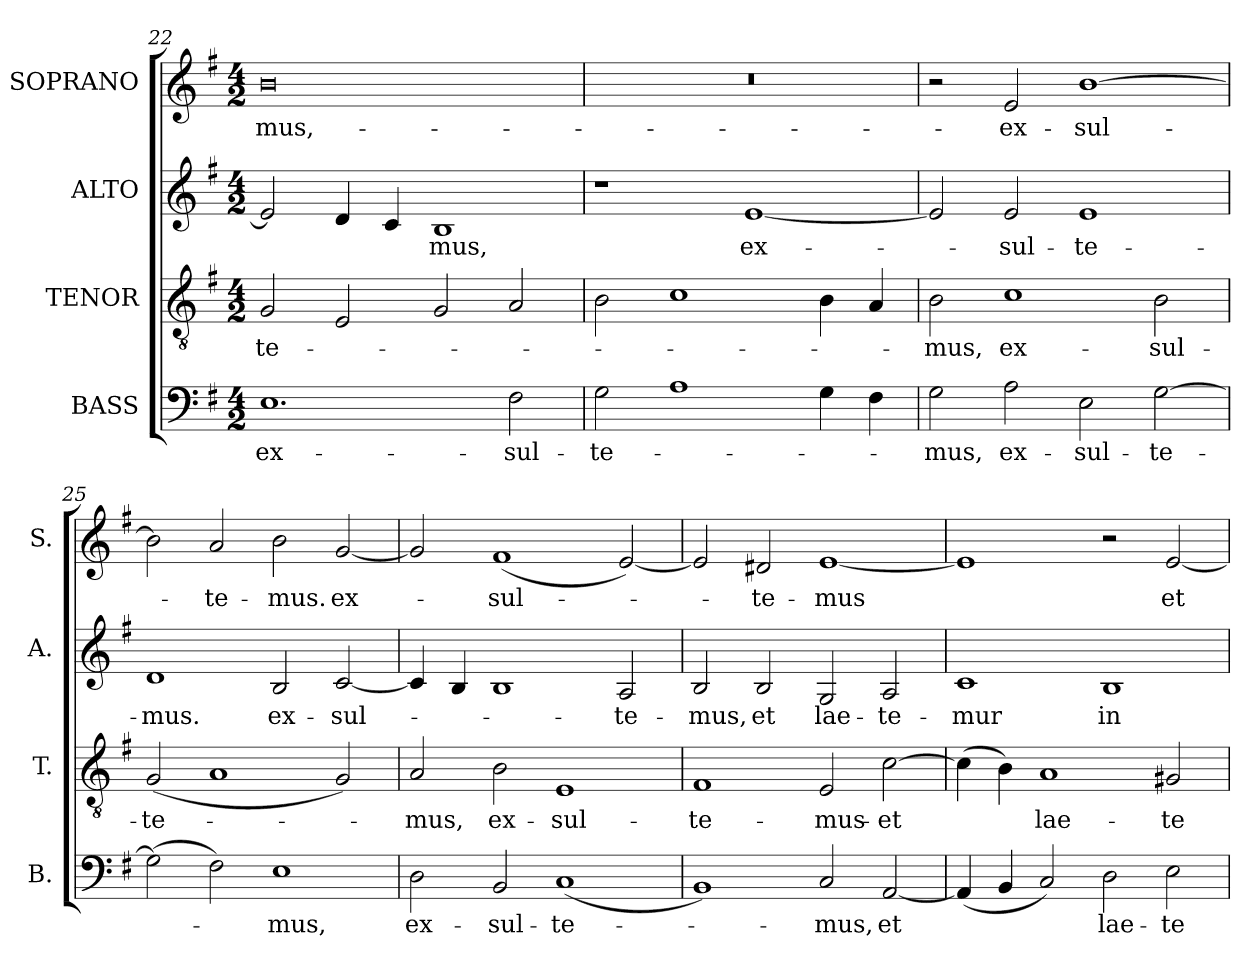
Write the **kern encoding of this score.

**kern	**text	**kern	**text	**kern	**text	**kern	**text
*part4	*part4	*part3	*part3	*part2	*part2	*part1	*part1
*staff4	*staff4	*staff3	*staff3	*staff2	*staff2	*staff1	*staff1
*I"BASS	*	*I"TENOR	*	*I"ALTO	*	*I"SOPRANO	*
*I'B.	*	*I'T.	*	*I'A.	*	*I'S.	*
!!LO:PB:g=z
*clefF4	*	*clefGv2	*	*clefG2	*	*clefG2	*
*	*	*ITrd7c12	*	*	*	*	*
*k[f#]	*	*k[f#]	*	*k[f#]	*	*k[f#]	*
*G:	*	*G:	*	*G:	*	*G:	*
*M4/2	*	*M4/2	*	*M4/2	*	*M4/2	*
=22	=22	=22	=22	=22	=22	=22	=22
!	!LO:LY:b:color=#000000	!	!	!	!	!	!
!	!	!	!LO:LY:b:color=#000000	!	!	!	!
!	!	!	!	!	!	!	!LO:LY:b:color=#000000
1.Ei	ex-	2GGi/	-te-	2ei/]	.	0bi	-mus,-
.	.	2EEi/	.	4di/	.	.	.
.	.	.	.	4ci/	.	.	.
!	!	!	!	!	!LO:LY:b:color=#000000	!	!
.	.	2GGi/	.	1Bi	-mus,	.	.
!	!LO:LY:b:color=#000000	!	!	!	!	!	!
2F#i\	-sul-	2AAi/	.	.	.	.	.
=23	=23	=23	=23	=23	=23	=23	=23
!	!LO:LY:b:color=#000000	!	!	!	!	!LO:N:vis=1	!
2Gi\	-te-	2BBi\	.	1r	.	0r	.
1Ai	.	1Ci	.	.	.	.	.
!	!	!	!	!	!LO:LY:b:color=#000000	!	!
.	.	.	.	[1ei	ex-	.	.
4Gi\	.	4BBi\	.	.	.	.	.
4F#i\	.	4AAi/	.	.	.	.	.
=24	=24	=24	=24	=24	=24	=24	=24
!	!LO:LY:b:color=#000000	!	!	!	!	!	!
!	!	!	!LO:LY:b:color=#000000	!	!	!	!
2Gi\	-mus,	2BBi\	-mus,	2ei/]	.	2r	.
!	!LO:LY:b:color=#000000	!	!	!	!	!	!
!	!	!	!LO:LY:b:color=#000000	!	!	!	!
!	!	!	!	!	!LO:LY:b:color=#000000	!	!
!	!	!	!	!	!	!	!LO:LY:b:color=#000000
2Ai\	ex-	1Ci	ex-	2ei/	-sul-	2ei/	-ex-
!	!LO:LY:b:color=#000000	!	!	!	!	!	!
!	!	!	!	!	!LO:LY:b:color=#000000	!	!
!	!	!	!	!	!	!	!LO:LY:b:color=#000000
2Ei\	-sul-	.	.	1ei	-te-	[1bi	-sul-
!	!LO:LY:b:color=#000000	!	!	!	!	!	!
!	!	!	!LO:LY:b:color=#000000	!	!	!	!
[2Gi\	-te-	2BBi\	-sul-	.	.	.	.
=25	=25	=25	=25	=25	=25	=25	=25
!	!	!	!LO:LY:b:color=#000000	!	!	!	!
!	!	!	!	!	!LO:LY:b:color=#000000	!	!
(2Gi\]	.	(2GGi/	-te-	1di	-mus.	2bi\]	.
!	!	!	!	!	!	!	!LO:LY:b:color=#000000
2F#i\)	.	1AAi	.	.	.	2ai/	-te-
!	!LO:LY:b:color=#000000	!	!	!	!	!	!
!	!	!	!	!	!LO:LY:b:color=#000000	!	!
!	!	!	!	!	!	!	!LO:LY:b:color=#000000
1Ei	-mus,	.	.	2Bi/	ex-	2bi\	-mus.
!	!	!	!	!	!LO:LY:b:color=#000000	!	!
!	!	!	!	!	!	!	!LO:LY:b:color=#000000
.	.	2GGi/)	.	[2ci/	-sul-	[2gi/	ex-
=26	=26	=26	=26	=26	=26	=26	=26
!	!LO:LY:b:color=#000000	!	!	!	!	!	!
!	!	!	!LO:LY:b:color=#000000	!	!	!	!
2Di\	ex-	2AAi/	-mus,	4ci/]	.	2gi/]	.
.	.	.	.	4Bi/	.	.	.
!	!LO:LY:b:color=#000000	!	!	!	!	!	!
!	!	!	!LO:LY:b:color=#000000	!	!	!	!
!	!	!	!	!	!	!	!LO:LY:b:color=#000000
2BBi/	-sul-	2BBi\	ex-	1Bi	.	(1f#i	-sul-
!	!LO:LY:b:color=#000000	!	!	!	!	!	!
!	!	!	!LO:LY:b:color=#000000	!	!	!	!
(1Ci	-te-	1EEi	-sul-	.	.	.	.
!	!	!	!	!	!LO:LY:b:color=#000000	!	!
.	.	.	.	2Ai/	-te-	[2ei/)	.
=27	=27	=27	=27	=27	=27	=27	=27
!	!	!	!LO:LY:b:color=#000000	!	!	!	!
!	!	!	!	!	!LO:LY:b:color=#000000	!	!
1BBi)	.	1FF#i	-te-	2Bi/	-mus,	2ei/]	.
!	!	!	!	!	!LO:LY:b:color=#000000	!	!
!	!	!	!	!	!	!	!LO:LY:b:color=#000000
.	.	.	.	2Bi/	et	2d#Xi/	-te-
!	!LO:LY:b:color=#000000	!	!	!	!	!	!
!	!	!	!LO:LY:b:color=#000000	!	!	!	!
!	!	!	!	!	!LO:LY:b:color=#000000	!	!
!	!	!	!	!	!	!	!LO:LY:b:color=#000000
2Ci/	-mus,	2EEi/	-mus-	2Gi/	lae-	[1ei	-mus
!	!LO:LY:b:color=#000000	!	!	!	!	!	!
!	!	!	!LO:LY:b:color=#000000	!	!	!	!
!	!	!	!	!	!LO:LY:b:color=#000000	!	!
[2AAi/	et	[2Ci\	-et	2Ai/	-te-	.	.
!!LO:LB:g=z
=28	=28	=28	=28	=28	=28	=28	=28
!	!	!	!	!	!LO:LY:b:color=#000000	!	!
(4AAi/]	.	(4Ci\]	.	1ci	-mur	1ei]	.
4BBi/	.	4BBi\)	.	.	.	.	.
!	!	!	!LO:LY:b:color=#000000	!	!	!	!
2Ci/)	.	1AAi	lae-	.	.	.	.
!	!LO:LY:b:color=#000000	!	!	!	!	!	!
!	!	!	!	!	!LO:LY:b:color=#000000	!	!
2Di\	lae-	.	.	1Bi	in	2r	.
!	!LO:LY:b:color=#000000	!	!	!	!	!	!
!	!	!	!LO:LY:b:color=#000000	!	!	!	!
!	!	!	!	!	!	!	!LO:LY:b:color=#000000
2Ei\	-te-	2GG#Xi/	-te-	.	.	[2ei/	et
=	=	=	=	=	=	=	=
*-	*-	*-	*-	*-	*-	*-	*-
